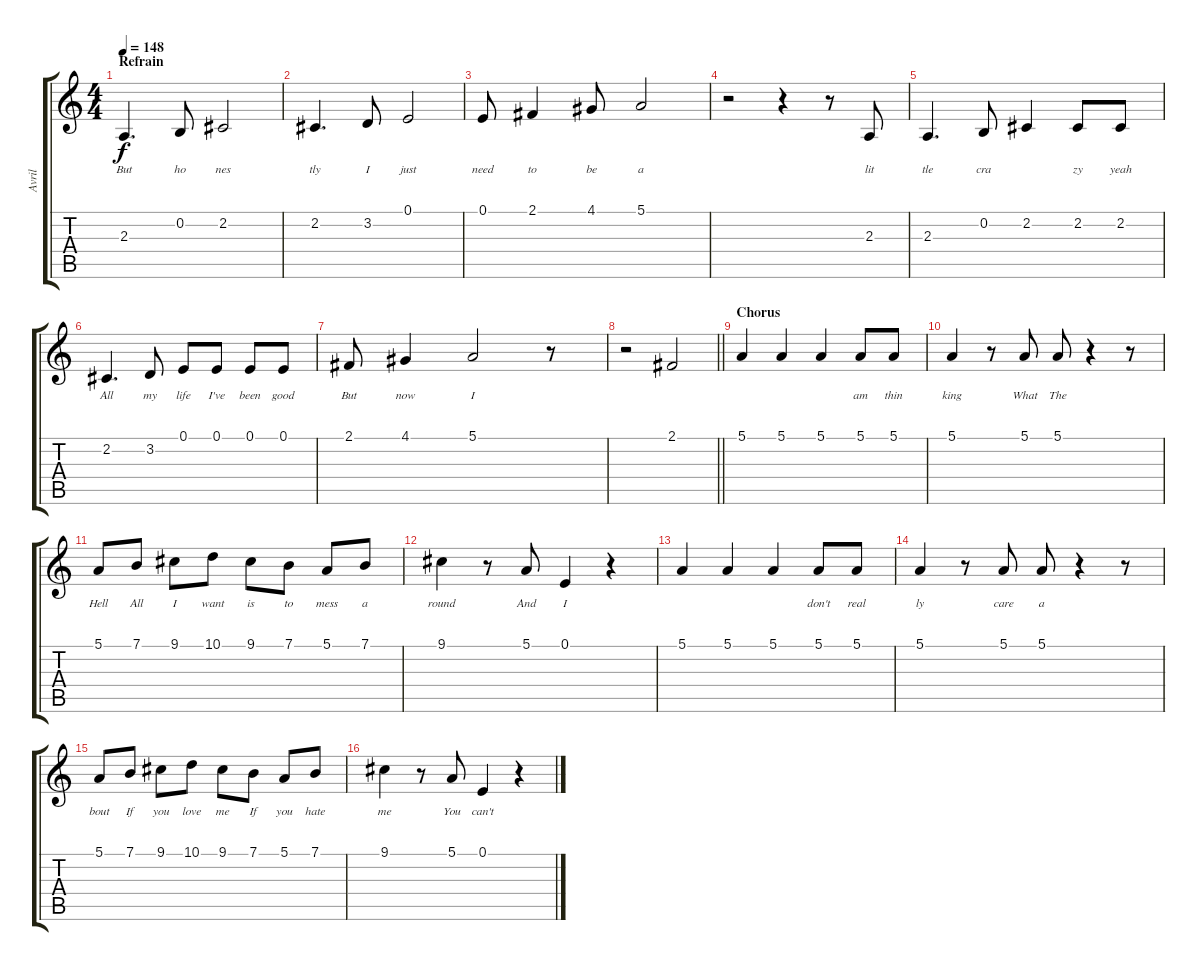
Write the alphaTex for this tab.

\track ("Avril" "Avril") {instrument electricgrandpiano}
\staff {score tabs}
\tuning (E4 B3 G3 D3 A2 E2) {hide}
\ts (4 4)
\section ("" "Refrain")
\tempo 148
\clef g2
\ks c
2.3.4{d lyrics (0 "But") lyrics (1 "") lyrics (2 "") lyrics (3 "") lyrics (4 "") dy f} 0.2.8{lyrics (0 "ho") lyrics (1 "") lyrics (2 "") lyrics (3 "") lyrics (4 "")} 2.2.2{lyrics (0 "nes") lyrics (1 "") lyrics (2 "") lyrics (3 "") lyrics (4 "")} |
2.2.4{d lyrics (0 "tly") lyrics (1 "") lyrics (2 "") lyrics (3 "") lyrics (4 "")} 3.2.8{lyrics (0 "I") lyrics (1 "") lyrics (2 "") lyrics (3 "") lyrics (4 "")} 0.1.2{lyrics (0 "just") lyrics (1 "") lyrics (2 "") lyrics (3 "") lyrics (4 "")} |
0.1.8{lyrics (0 "need") lyrics (1 "") lyrics (2 "") lyrics (3 "") lyrics (4 "")} 2.1.4{lyrics (0 "to") lyrics (1 "") lyrics (2 "") lyrics (3 "") lyrics (4 "")} 4.1.8{lyrics (0 "be") lyrics (1 "") lyrics (2 "") lyrics (3 "") lyrics (4 "")} 5.1.2{lyrics (0 "a") lyrics (1 "") lyrics (2 "") lyrics (3 "") lyrics (4 "")} |
r.2 r.4 r.8 2.3.8{lyrics (0 "lit") lyrics (1 "") lyrics (2 "") lyrics (3 "") lyrics (4 "")} |
2.3.4{d lyrics (0 "tle") lyrics (1 "") lyrics (2 "") lyrics (3 "") lyrics (4 "")} 0.2.8{lyrics (0 "cra") lyrics (1 "") lyrics (2 "") lyrics (3 "") lyrics (4 "")} 2.2.4{lyrics (0 "") lyrics (1 "") lyrics (2 "") lyrics (3 "") lyrics (4 "")} 2.2.8{lyrics (0 "zy") lyrics (1 "") lyrics (2 "") lyrics (3 "") lyrics (4 "")} 2.2.8{lyrics (0 "yeah") lyrics (1 "") lyrics (2 "") lyrics (3 "") lyrics (4 "")} |
2.2.4{d lyrics (0 "All") lyrics (1 "") lyrics (2 "") lyrics (3 "") lyrics (4 "")} 3.2.8{lyrics (0 "my") lyrics (1 "") lyrics (2 "") lyrics (3 "") lyrics (4 "")} 0.1.8{lyrics (0 "life") lyrics (1 "") lyrics (2 "") lyrics (3 "") lyrics (4 "")} 0.1.8{lyrics (0 "I've") lyrics (1 "") lyrics (2 "") lyrics (3 "") lyrics (4 "")} 0.1.8{lyrics (0 "been") lyrics (1 "") lyrics (2 "") lyrics (3 "") lyrics (4 "")} 0.1.8{lyrics (0 "good") lyrics (1 "") lyrics (2 "") lyrics (3 "") lyrics (4 "")} |
2.1.8{lyrics (0 "But") lyrics (1 "") lyrics (2 "") lyrics (3 "") lyrics (4 "")} 4.1.4{lyrics (0 "now") lyrics (1 "") lyrics (2 "") lyrics (3 "") lyrics (4 "")} 5.1.2{lyrics (0 "I") lyrics (1 "") lyrics (2 "") lyrics (3 "") lyrics (4 "")} r.8 |
\barLineRight lightlight
r.2 2.1.2{lyrics (0 "") lyrics (1 "") lyrics (2 "") lyrics (3 "") lyrics (4 "")} |
\section ("" "Chorus")
5.1.4{lyrics (0 "") lyrics (1 "") lyrics (2 "") lyrics (3 "") lyrics (4 "")} 5.1.4{lyrics (0 "") lyrics (1 "") lyrics (2 "") lyrics (3 "") lyrics (4 "")} 5.1.4{lyrics (0 "") lyrics (1 "") lyrics (2 "") lyrics (3 "") lyrics (4 "")} 5.1.8{lyrics (0 "am") lyrics (1 "") lyrics (2 "") lyrics (3 "") lyrics (4 "")} 5.1.8{lyrics (0 "thin") lyrics (1 "") lyrics (2 "") lyrics (3 "") lyrics (4 "")} |
5.1.4{lyrics (0 "king") lyrics (1 "") lyrics (2 "") lyrics (3 "") lyrics (4 "")} r.8 5.1.8{lyrics (0 "What") lyrics (1 "") lyrics (2 "") lyrics (3 "") lyrics (4 "")} 5.1.8{lyrics (0 "The") lyrics (1 "") lyrics (2 "") lyrics (3 "") lyrics (4 "")} r.4 r.8 |
5.1.8{lyrics (0 "Hell") lyrics (1 "") lyrics (2 "") lyrics (3 "") lyrics (4 "")} 7.1.8{lyrics (0 "All") lyrics (1 "") lyrics (2 "") lyrics (3 "") lyrics (4 "")} 9.1.8{lyrics (0 "I") lyrics (1 "") lyrics (2 "") lyrics (3 "") lyrics (4 "")} 10.1.8{lyrics (0 "want") lyrics (1 "") lyrics (2 "") lyrics (3 "") lyrics (4 "")} 9.1.8{lyrics (0 "is") lyrics (1 "") lyrics (2 "") lyrics (3 "") lyrics (4 "")} 7.1.8{lyrics (0 "to") lyrics (1 "") lyrics (2 "") lyrics (3 "") lyrics (4 "")} 5.1.8{lyrics (0 "mess") lyrics (1 "") lyrics (2 "") lyrics (3 "") lyrics (4 "")} 7.1.8{lyrics (0 "a") lyrics (1 "") lyrics (2 "") lyrics (3 "") lyrics (4 "")} |
9.1.4{lyrics (0 "round") lyrics (1 "") lyrics (2 "") lyrics (3 "") lyrics (4 "")} r.8 5.1.8{lyrics (0 "And") lyrics (1 "") lyrics (2 "") lyrics (3 "") lyrics (4 "")} 0.1.4{lyrics (0 "I") lyrics (1 "") lyrics (2 "") lyrics (3 "") lyrics (4 "")} r.4 |
5.1.4{lyrics (0 "") lyrics (1 "") lyrics (2 "") lyrics (3 "") lyrics (4 "")} 5.1.4{lyrics (0 "") lyrics (1 "") lyrics (2 "") lyrics (3 "") lyrics (4 "")} 5.1.4{lyrics (0 "") lyrics (1 "") lyrics (2 "") lyrics (3 "") lyrics (4 "")} 5.1.8{lyrics (0 "don't") lyrics (1 "") lyrics (2 "") lyrics (3 "") lyrics (4 "")} 5.1.8{lyrics (0 "real") lyrics (1 "") lyrics (2 "") lyrics (3 "") lyrics (4 "")} |
5.1.4{lyrics (0 "ly") lyrics (1 "") lyrics (2 "") lyrics (3 "") lyrics (4 "")} r.8 5.1.8{lyrics (0 "care") lyrics (1 "") lyrics (2 "") lyrics (3 "") lyrics (4 "")} 5.1.8{lyrics (0 "a") lyrics (1 "") lyrics (2 "") lyrics (3 "") lyrics (4 "")} r.4 r.8 |
5.1.8{lyrics (0 "bout") lyrics (1 "") lyrics (2 "") lyrics (3 "") lyrics (4 "")} 7.1.8{lyrics (0 "If") lyrics (1 "") lyrics (2 "") lyrics (3 "") lyrics (4 "")} 9.1.8{lyrics (0 "you") lyrics (1 "") lyrics (2 "") lyrics (3 "") lyrics (4 "")} 10.1.8{lyrics (0 "love") lyrics (1 "") lyrics (2 "") lyrics (3 "") lyrics (4 "")} 9.1.8{lyrics (0 "me") lyrics (1 "") lyrics (2 "") lyrics (3 "") lyrics (4 "")} 7.1.8{lyrics (0 "If") lyrics (1 "") lyrics (2 "") lyrics (3 "") lyrics (4 "")} 5.1.8{lyrics (0 "you") lyrics (1 "") lyrics (2 "") lyrics (3 "") lyrics (4 "")} 7.1.8{lyrics (0 "hate") lyrics (1 "") lyrics (2 "") lyrics (3 "") lyrics (4 "")} |
9.1.4{lyrics (0 "me") lyrics (1 "") lyrics (2 "") lyrics (3 "") lyrics (4 "")} r.8 5.1.8{lyrics (0 "You") lyrics (1 "") lyrics (2 "") lyrics (3 "") lyrics (4 "")} 0.1.4{lyrics (0 "can't") lyrics (1 "") lyrics (2 "") lyrics (3 "") lyrics (4 "")} r.4
